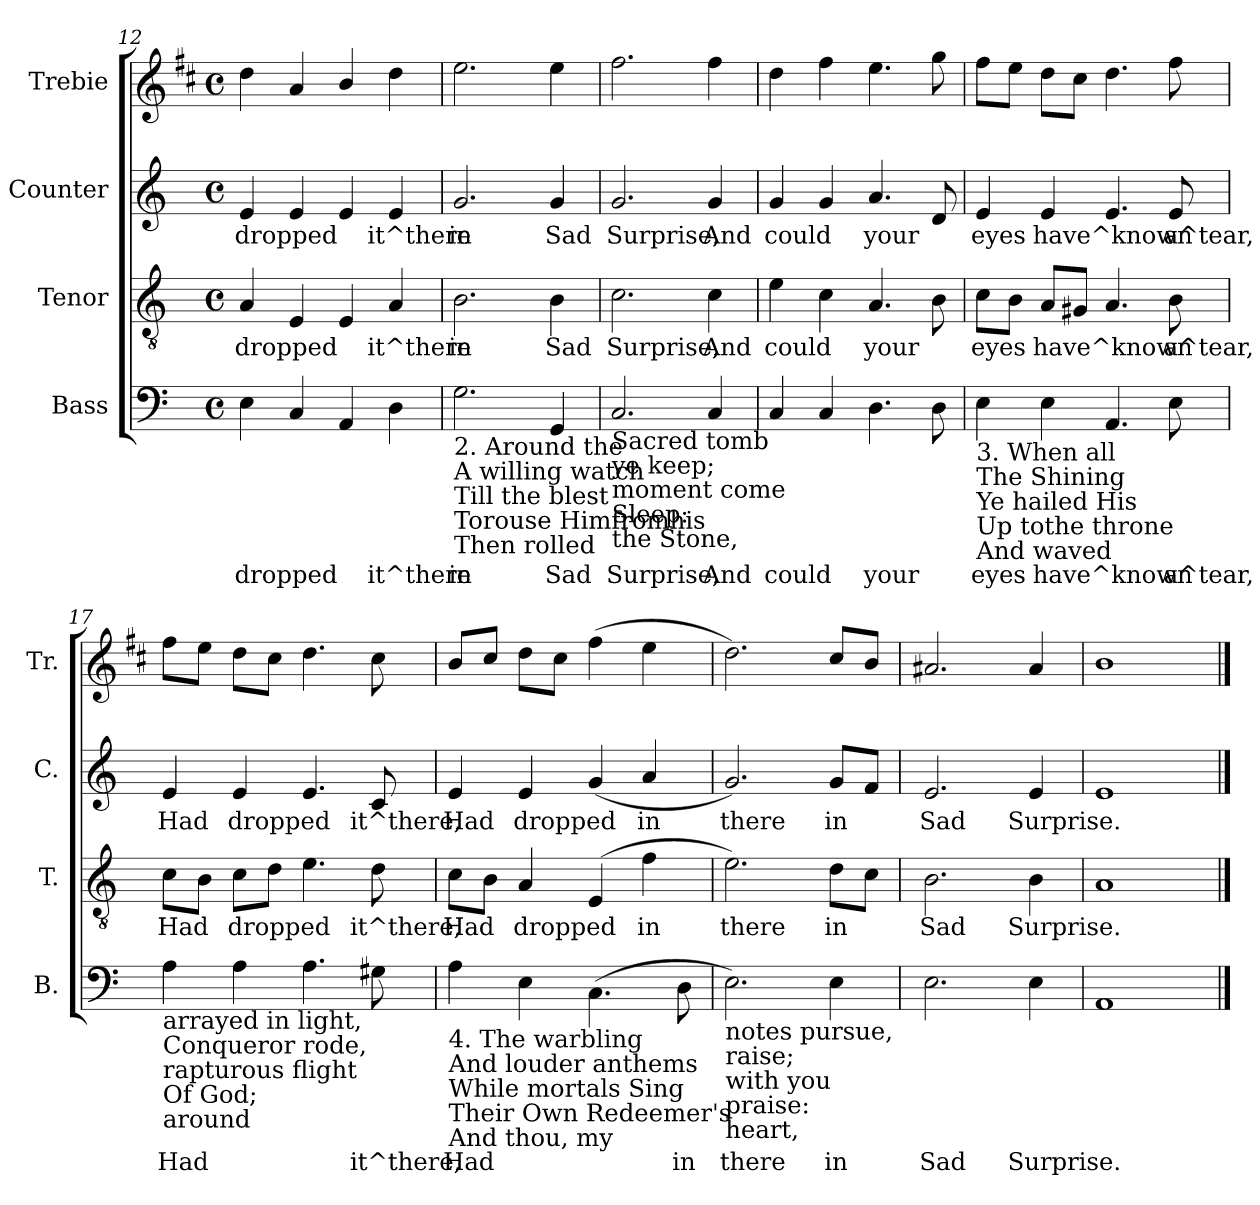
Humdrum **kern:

**kern	**text	**kern	**text	**kern	**text	**kern
*part4	*part4	*part3	*part3	*part2	*part2	*part1
*staff4	*staff4	*staff3	*staff3	*staff2	*staff2	*staff1
*I"Bass	*	*I"Tenor	*	*I"Counter	*	*I"Trebie
*I'B.	*	*I'T.	*	*I'C.	*	*I'Tr.
*clefF4	*	*clefGv2	*	*clefG2	*	*clefG2
*	*	*	*	*	*	*ITrd1c2
*k[]	*	*k[]	*	*k[]	*	*k[]
*C:	*	*C:	*	*C:	*	*C:
*M4/4	*	*M4/4	*	*M4/4	*	*M4/4
*met(c)	*	*met(c)	*	*met(c)	*	*met(c)
=12	=12	=12	=12	=12	=12	=12
!	!LO:LY:a:rj	!	!LO:LY:a:rj	!	!LO:LY:b:rj	!
4E\	dropped	4A/	dropped	4e/	dropped	4cc\
!	!LO:LY:a:rj	!	!LO:LY:a:rj	!	!LO:LY:b:rj	!
4C/	.	4E/	.	4e/	.	4g/
!	!LO:LY:a:rj	!	!LO:LY:a:rj	!	!LO:LY:b:rj	!
4AA/	.	4E/	.	4e/	.	4a/
!	!LO:LY:a:rj	!	!LO:LY:a:rj	!	!LO:LY:b:rj	!
4D\	it^there	4A/	it^there	4e/	it^there	4cc\
=13	=13	=13	=13	=13	=13	=13
!LO:TX:b:t=2. Around the	!	!	!	!	!	!
!LO:TX:b:t=A willing watch	!	!	!	!	!	!
!LO:TX:b:t=Till the blest	!	!	!	!	!	!
!LO:TX:b:t=Torouse Himfromhis	!	!	!	!	!	!
!LO:TX:b:t=Then rolled	!	!	!	!	!	!
!	!LO:LY:a:rj	!	!LO:LY:a:rj	!	!LO:LY:b:rj	!
2.G\	in	2.B\	in	2.g/	in	2.dd\
!	!LO:LY:a:rj	!	!LO:LY:a:rj	!	!LO:LY:b:rj	!
4GG/	Sad	4B\	Sad	4g/	Sad	4dd\
=14	=14	=14	=14	=14	=14	=14
!LO:TX:b:t=Sacred tomb	!	!	!	!	!	!
!LO:TX:b:t=ye keep;	!	!	!	!	!	!
!LO:TX:b:t=moment come	!	!	!	!	!	!
!LO:TX:b:t=Sleep&colon;	!	!	!	!	!	!
!LO:TX:b:t=the Stone,	!	!	!	!	!	!
!	!LO:LY:a:rj	!	!LO:LY:a:rj	!	!LO:LY:b:rj	!
2.C/	Surprise,	2.c\	Surprise,	2.g/	Surprise,	2.ee\
!	!LO:LY:a:rj	!	!LO:LY:a:rj	!	!LO:LY:b:rj	!
4C/	And	4c\	And	4g/	And	4ee>\
=15	=15	=15	=15	=15	=15	=15
!	!LO:LY:a:rj	!	!LO:LY:a:rj	!	!LO:LY:b:rj	!
4C/	could	4e\	could	4g/	could	4cc>\
!	!LO:LY:a:rj	!	!LO:LY:a:rj	!	!LO:LY:b:rj	!
4C/	.	4c\	.	4g/	.	4ee\
!	!LO:LY:a:rj	!	!LO:LY:a:rj	!	!LO:LY:b:rj	!
4.D\	your	4.A/	your	4.a/	your	4.dd\
!	!LO:LY:a:rj	!	!LO:LY:a:rj	!	!LO:LY:b:rj	!
8D\	.	8B\	.	8d/	.	8ff\
=16	=16	=16	=16	=16	=16	=16
!LO:TX:b:t=3. When all	!	!	!	!	!	!
!LO:TX:b:t=The Shining	!	!	!	!	!	!
!LO:TX:b:t=Ye hailed His	!	!	!	!	!	!
!LO:TX:b:t=Up tothe throne	!	!	!	!	!	!
!LO:TX:b:t=And waved	!	!	!	!	!	!
!	!LO:LY:a:rj	!	!LO:LY:a:rj	!	!LO:LY:b:rj	!
4E\	eyes	8c\L	eyes	4e/	eyes	8ee\L
!	!	!	!LO:LY:a:rj	!	!	!
.	.	8B\J	.	.	.	8dd\J
!	!LO:LY:a:rj	!	!LO:LY:a:rj	!	!LO:LY:b:rj	!
4E\	have^known	8A/L	have^known	4e/	have^known	8cc\L
!	!	!	!LO:LY:a:rj	!	!	!
.	.	8G#X/J	.	.	.	8b\J
!	!LO:LY:a:rj	!	!LO:LY:a:rj	!	!LO:LY:b:rj	!
4.AA/	.	4.A/	.	4.e/	.	4.cc\
!	!LO:LY:a:rj	!	!LO:LY:a:rj	!	!LO:LY:b:rj	!
8E\	a^tear,	8B\	a^tear,	8e/	a^tear,	8ee\
=17	=17	=17	=17	=17	=17	=17
!LO:TX:b:t=arrayed in light,	!	!	!	!	!	!
!LO:TX:b:t=Conqueror rode,	!	!	!	!	!	!
!LO:TX:b:t=rapturous flight	!	!	!	!	!	!
!LO:TX:b:t=Of God;	!	!	!	!	!	!
!LO:TX:b:t=around	!	!	!	!	!	!
!	!LO:LY:a:rj	!	!LO:LY:a:rj	!	!LO:LY:b:rj	!
4A\	Had	8c\L	Had	4e/	Had	8ee\L
!	!	!	!LO:LY:a:rj	!	!	!
.	.	8B\J	.	.	.	8dd\J
!	!LO:LY:a:rj	!	!LO:LY:a:rj	!	!LO:LY:b:rj	!
4A\	.	8c\L	dropped	4e/	dropped	8cc\L
!	!	!	!LO:LY:a:rj	!	!	!
.	.	8d\J	.	.	.	8b\J
!	!LO:LY:a:rj	!	!LO:LY:a:rj	!	!LO:LY:b:rj	!
4.A\	.	4.e\	.	4.e/	.	4.cc\
!	!LO:LY:a:rj	!	!LO:LY:a:rj	!	!LO:LY:b:rj	!
8G#X\	it^there,	8d\	it^there,	8c/	it^there,	8b\
=18	=18	=18	=18	=18	=18	=18
!LO:TX:b:t=4. The warbling	!	!	!	!	!	!
!LO:TX:b:t=And louder anthems	!	!	!	!	!	!
!LO:TX:b:t=While mortals Sing	!	!	!	!	!	!
!LO:TX:b:t=Their Own Redeemer's	!	!	!	!	!	!
!LO:TX:b:t=And thou, my	!	!	!	!	!	!
!	!LO:LY:a:rj	!	!LO:LY:a:rj	!	!LO:LY:b:rj	!
4A\	Had	8c\L	Had	4e/	Had	8a/L
!	!	!	!LO:LY:a:rj	!	!	!
.	.	8B\J	.	.	.	8b/J
!	!LO:LY:a:rj	!	!LO:LY:a:rj	!	!LO:LY:b:rj	!
4E\	.	4A/	dropped	4e/	dropped	8cc\L
.	.	.	.	.	.	8b\J
!	!LO:LY:a:rj	!	!LO:LY:a:rj	!	!LO:LY:b:rj	!
(>4.C\	.	(>4E/	.	(<4g/	.	(>4ee\
!	!	!	!LO:LY:a:rj	!	!LO:LY:b:rj	!
.	.	4f\	in	4a/	in	4dd\
!	!LO:LY:a:rj	!	!	!	!	!
8D\	in	.	.	.	.	.
=19	=19	=19	=19	=19	=19	=19
!LO:TX:b:t=notes pursue,	!	!	!	!	!	!
!LO:TX:b:t=raise;	!	!	!	!	!	!
!LO:TX:b:t=with you	!	!	!	!	!	!
!LO:TX:b:t=praise&colon;	!	!	!	!	!	!
!LO:TX:b:t=heart,	!	!	!	!	!	!
!	!LO:LY:a:rj	!	!LO:LY:a:rj	!	!LO:LY:b:rj	!
2.E\)	there	2.e\)	there	2.g/)	there	2.cc\)
!	!LO:LY:a:rj	!	!LO:LY:a:rj	!	!LO:LY:b:rj	!
4E\	in	8d\L	in	8g/L	in	8b/L
!	!	!	!LO:LY:a:rj	!	!LO:LY:b:rj	!
.	.	8c\J	.	8f/J	.	8a/J
=20	=20	=20	=20	=20	=20	=20
!	!LO:LY:a:rj	!	!LO:LY:a:rj	!	!LO:LY:b:rj	!
2.E\	Sad	2.B\	Sad	2.e/	Sad	2.g#X/
!	!LO:LY:a:rj	!	!LO:LY:a:rj	!	!LO:LY:b:rj	!
4E\	Surprise.	4B\	Surprise.	4e/	Surprise.	4g#/
=21	=21	=21	=21	=21	=21	=21
!	!LO:LY:a:rj	!	!LO:LY:a:rj	!	!LO:LY:b:rj	!
1AA	.	1A	.	1e	.	1a
==	==	==	==	==	==	==
*-	*-	*-	*-	*-	*-	*-
